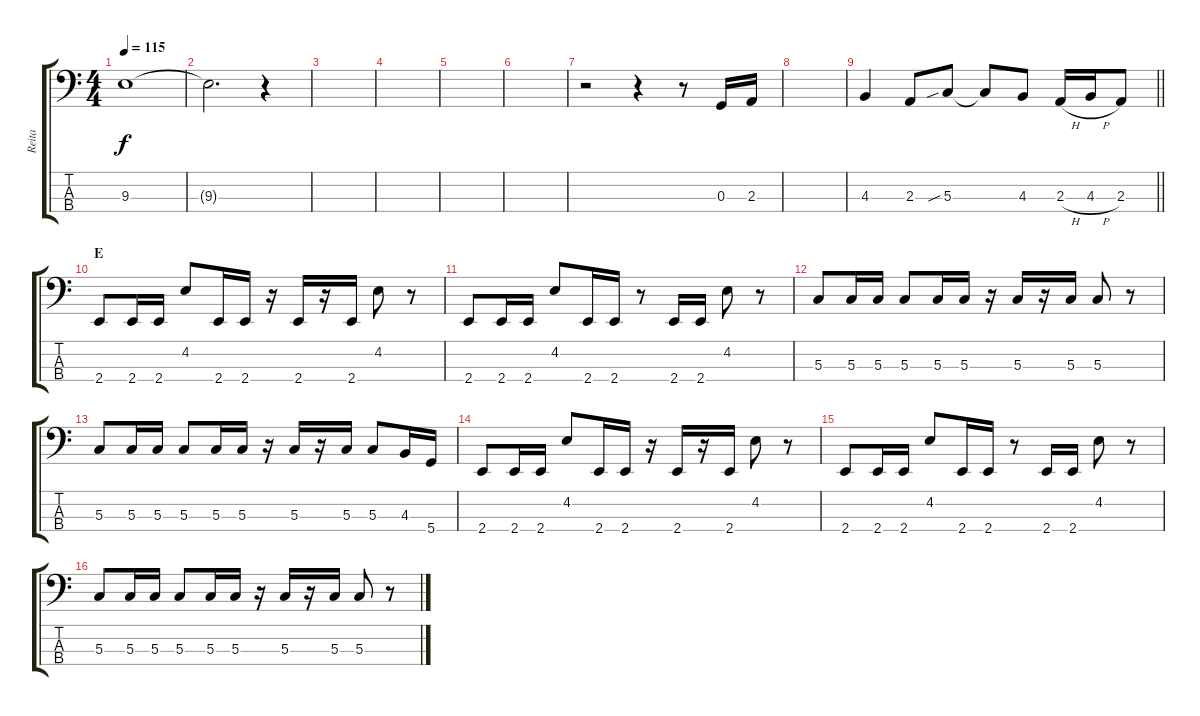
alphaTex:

\track ("Reita" "Reita") {instrument electricbassfinger}
\staff {score tabs}
\tuning (F2 C2 G1 D1) {hide}
\ts (4 4)
\tempo 115
\clef f4
\ks c
9.3.1{dy f} |
9.3{t}.2{d} r.4 |
|
|
|
|
r.2 r.4 r.8 0.3.16 2.3.16 |
|
\barLineRight lightlight
4.3.4 2.3.8 5.3{sib}.8 5.3{t}.8 4.3.8 2.3{h}.16 4.3{h}.16 2.3.8 |
\section ("" "E")
2.4.8 2.4.16 2.4.16 4.2.8 2.4.16 2.4.16 r.16 2.4.16 r.16 2.4.16 4.2.8 r.8 |
2.4.8 2.4.16 2.4.16 4.2.8 2.4.16 2.4.16 r.8 2.4.16 2.4.16 4.2.8 r.8 |
5.3.8 5.3.16 5.3.16 5.3.8 5.3.16 5.3.16 r.16 5.3.16 r.16 5.3.16 5.3.8 r.8 |
5.3.8 5.3.16 5.3.16 5.3.8 5.3.16 5.3.16 r.16 5.3.16 r.16 5.3.16 5.3.8 4.3.16 5.4.16 |
2.4.8 2.4.16 2.4.16 4.2.8 2.4.16 2.4.16 r.16 2.4.16 r.16 2.4.16 4.2.8 r.8 |
2.4.8 2.4.16 2.4.16 4.2.8 2.4.16 2.4.16 r.8 2.4.16 2.4.16 4.2.8 r.8 |
5.3.8 5.3.16 5.3.16 5.3.8 5.3.16 5.3.16 r.16 5.3.16 r.16 5.3.16 5.3.8 r.8
